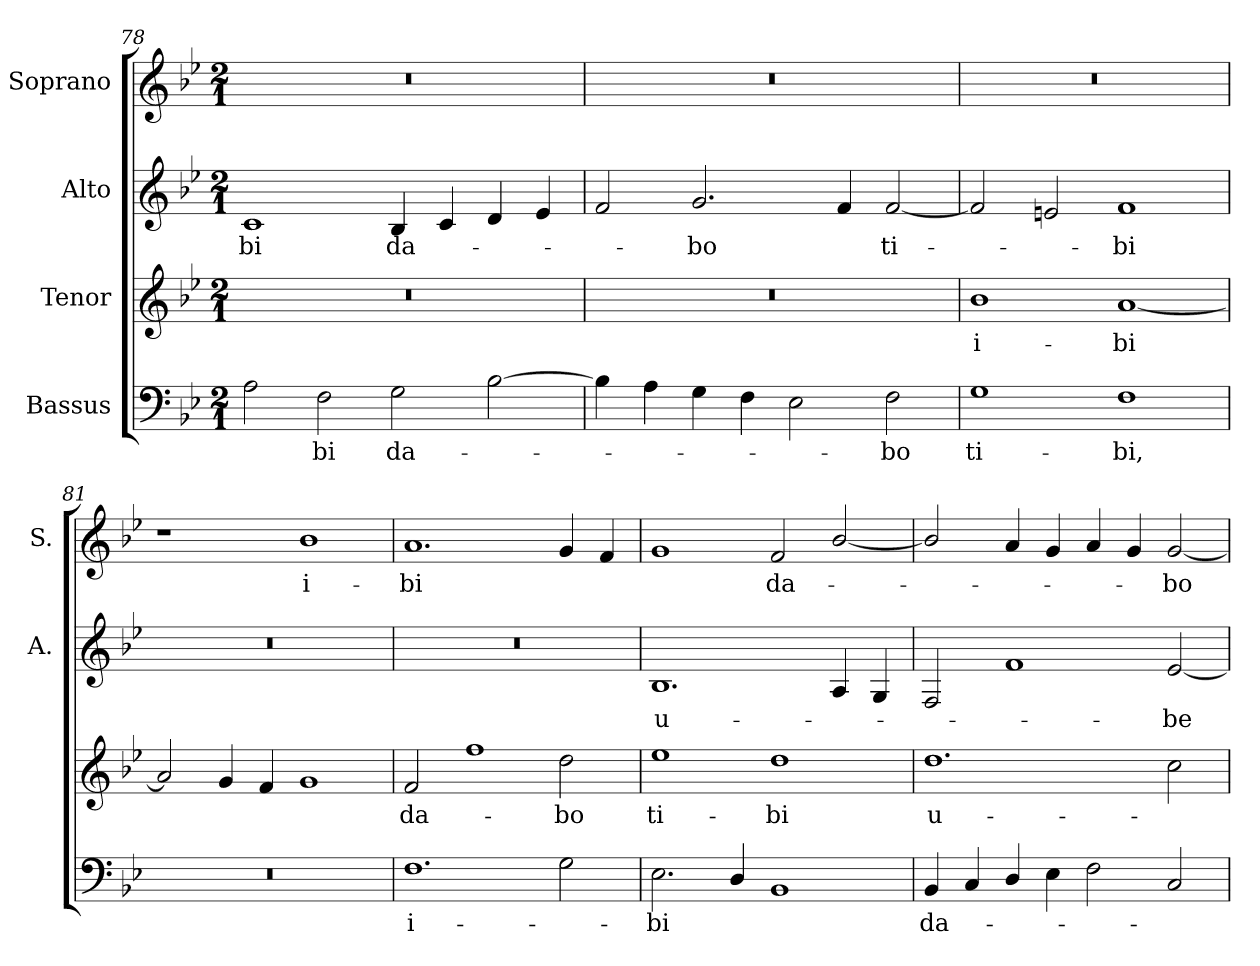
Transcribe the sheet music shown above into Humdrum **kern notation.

**kern	**text	**kern	**text	**kern	**text	**kern	**text
*part4	*part4	*part3	*part3	*part2	*part2	*part1	*part1
*staff4	*staff4	*staff3	*staff3	*staff2	*staff2	*staff1	*staff1
*I"Bassus	*	*I"Tenor	*	*I"Alto	*	*I"Soprano	*
*	*	*	*	*I'A.	*	*I'S.	*
*clefF4	*	*clefG2	*	*clefG2	*	*clefG2	*
*	*	*ITrd7c12	*	*	*	*	*
*k[b-e-]	*	*k[b-e-]	*	*k[b-e-]	*	*k[b-e-]	*
*B-:	*	*B-:	*	*B-:	*	*B-:	*
*M2/1	*	*M2/1	*	*M2/1	*	*M2/1	*
=78	=78	=78	=78	=78	=78	=78	=78
!	!	!LO:N:vis=1	!	!	!	!	!
!	!	!	!	!	!LO:LY:b:color=#000000	!LO:N:vis=1	!
2Ai\	.	0r	.	1ci	-bi	0r	.
!	!LO:LY:b:color=#000000	!	!	!	!	!	!
2Fi\	-bi	.	.	.	.	.	.
!	!LO:LY:b:color=#000000	!	!	!	!	!	!
!	!	!	!	!	!LO:LY:b:color=#000000	!	!
2Gi\	da-	.	.	4B-i/	da-	.	.
.	.	.	.	4ci/	.	.	.
[2B-i\	.	.	.	4di/	.	.	.
.	.	.	.	4e-i/	.	.	.
!!LO:PB:g=z
=79	=79	=79	=79	=79	=79	=79	=79
!	!	!LO:N:vis=1	!	!	!	!LO:N:vis=1	!
4B-i\]	.	0r	.	2fi/	.	0r	.
4Ai\	.	.	.	.	.	.	.
!	!	!	!	!	!LO:LY:b:color=#000000	!	!
4Gi\	.	.	.	2.gi/	-bo	.	.
4Fi\	.	.	.	.	.	.	.
2E-i\	.	.	.	.	.	.	.
.	.	.	.	4fi/	.	.	.
!	!LO:LY:b:color=#000000	!	!	!	!	!	!
!	!	!	!	!	!LO:LY:b:color=#000000	!	!
2Fi\	-bo	.	.	[2fi/	ti-	.	.
=80	=80	=80	=80	=80	=80	=80	=80
!	!LO:LY:b:color=#000000	!	!	!	!	!	!
!	!	!	!LO:LY:b:color=#000000	!	!	!LO:N:vis=1	!
1Gi	ti-	1B-i	i-	2fi/]	.	0r	.
.	.	.	.	2eni/	.	.	.
!	!LO:LY:b:color=#000000	!	!	!	!	!	!
!	!	!	!LO:LY:b:color=#000000	!	!	!	!
!	!	!	!	!	!LO:LY:b:color=#000000	!	!
1Fi	-bi,	[1Ai	-bi	1fi	-bi	.	.
=81	=81	=81	=81	=81	=81	=81	=81
!LO:N:vis=1	!	!	!	!	!	!	!
0r	.	2Ai/]	.	0r	.	1r	.
.	.	4Gi/	.	.	.	.	.
.	.	4Fi/	.	.	.	.	.
!	!	!	!	!	!	!	!LO:LY:b:color=#000000
.	.	1Gi	.	.	.	1b-i	i-
=82	=82	=82	=82	=82	=82	=82	=82
!	!LO:LY:b:color=#000000	!	!	!	!	!	!
!	!	!	!LO:LY:b:color=#000000	!LO:N:vis=1	!	!	!
!	!	!	!	!	!	!	!LO:LY:b:color=#000000
1.Fi	i-	2Fi/	da-	0r	.	1.ai	-bi
.	.	1fi	.	.	.	.	.
!	!	!	!LO:LY:b:color=#000000	!	!	!	!
2Gi\	.	2di\	-bo	.	.	4gi/	.
.	.	.	.	.	.	4fi/	.
!!LO:LB:g=z
=83	=83	=83	=83	=83	=83	=83	=83
!	!LO:LY:b:color=#000000	!	!	!	!	!	!
!	!	!	!LO:LY:b:color=#000000	!	!	!	!
!	!	!	!	!	!LO:LY:b:color=#000000	!	!
2.E-i\	-bi	1e-i	ti-	1.B-i	u-	1gi	.
4Di/	.	.	.	.	.	.	.
!	!	!	!LO:LY:b:color=#000000	!	!	!	!
!	!	!	!	!	!	!	!LO:LY:b:color=#000000
1BB-i	.	1di	-bi	.	.	2fi/	da-
.	.	.	.	4Ai/	.	[2b-i/	.
.	.	.	.	4Gi/	.	.	.
=84	=84	=84	=84	=84	=84	=84	=84
!	!LO:LY:b:color=#000000	!	!	!	!	!	!
!	!	!	!LO:LY:b:color=#000000	!	!	!	!
4BB-i/	da-	1.di	u-	2Fi/	.	2b-i/]	.
4Ci/	.	.	.	.	.	.	.
4Di/	.	.	.	1fi	.	4ai/	.
4E-i\	.	.	.	.	.	4gi/	.
2Fi\	.	.	.	.	.	4ai/	.
.	.	.	.	.	.	4gi/	.
!	!	!	!	!	!LO:LY:b:color=#000000	!	!
!	!	!	!	!	!	!	!LO:LY:b:color=#000000
2Ci/	.	2ci\	.	[2e-i/	-be-	[2gi/	-bo
=	=	=	=	=	=	=	=
*-	*-	*-	*-	*-	*-	*-	*-
